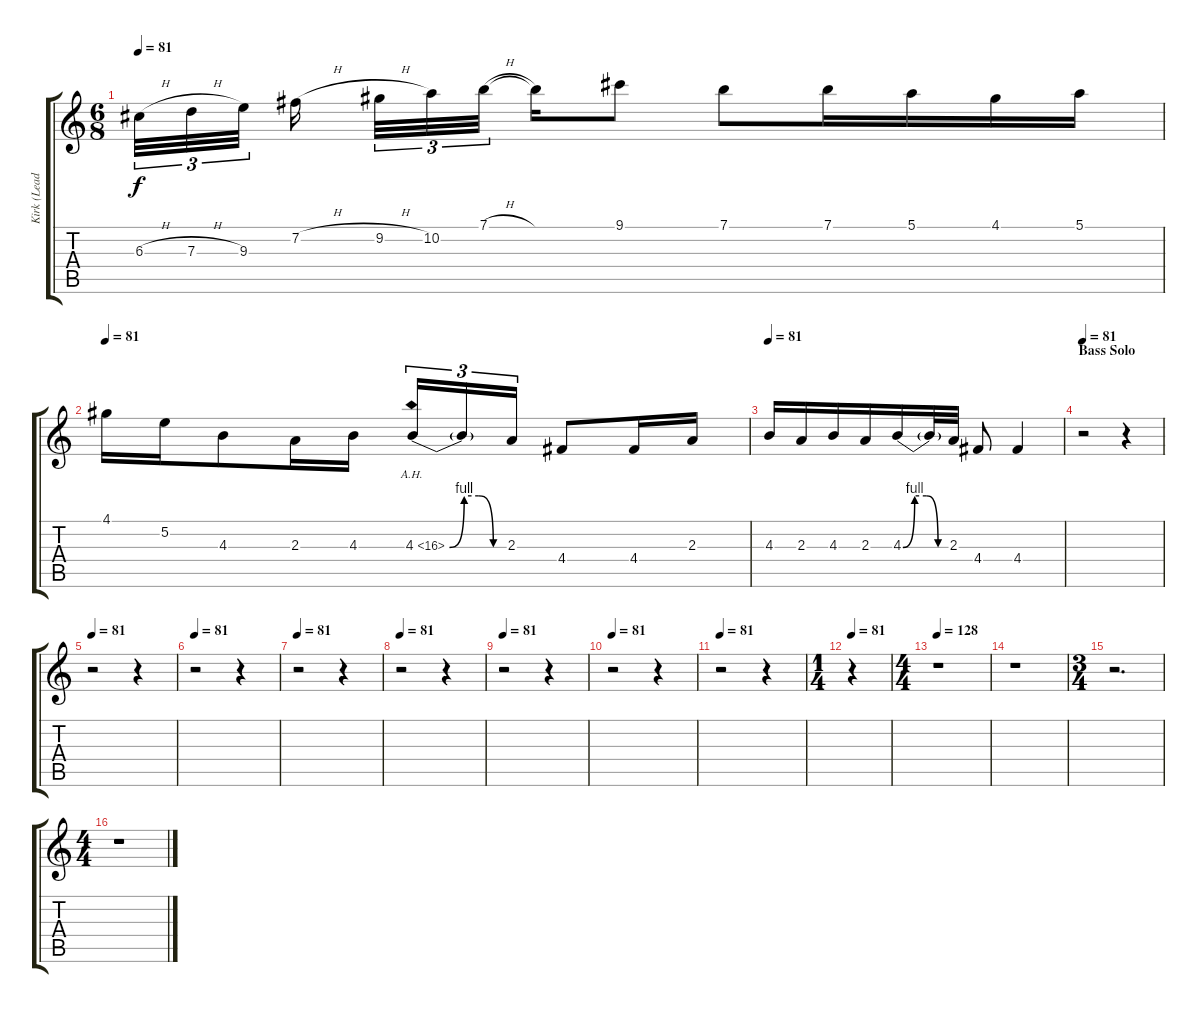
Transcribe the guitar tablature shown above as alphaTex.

\track ("Kirk (Lead Guitar)" "Kirk (Lead") {instrument distortionguitar}
\staff {score tabs}
\tuning (E4 B3 G3 D3 A2 E2) {hide}
\ts (6 8)
\tempo 81
\clef g2
\ks c
6.3{h}.32{tu (3 2) dy f} 7.3{h}.32{tu (3 2)} 9.3.32{tu (3 2)} 7.2{h}.16 9.2{h}.32{tu (3 2)} 10.2.32{tu (3 2)} 7.1{h}.32{tu (3 2)} 7.1{t}.16 9.1.8 7.1.8 7.1.16 5.1.16 4.1.16 5.1.16 |
\tempo 81
4.1.16 5.2.16 4.3.8 2.3.16 4.3.16 4.3{be (custom 0 0 15 4 30 4 45 0 60 0) ah 12}.16{tu (3 2)} 4.3{t}.16{tu (3 2)} 2.3.16{tu (3 2)} 4.4.8 4.4.16 2.3.16 |
\tempo 81
4.3.16 2.3.16 4.3.16 2.3.16 4.3{be (custom 0 0 15 4 30 4 45 0 60 0)}.16 4.3{t}.32 2.3.32 4.4.8 4.4.4 |
\section ("" "Bass Solo")
\tempo 81
r.2 r.4 |
\tempo 81
r.2 r.4 |
\tempo 81
r.2 r.4 |
\tempo 81
r.2 r.4 |
\tempo 81
r.2 r.4 |
\tempo 81
r.2 r.4 |
\tempo 81
r.2 r.4 |
\tempo 81
r.2 r.4 |
\ts (1 4)
\tempo 81
r.4 |
\ts (4 4)
\tempo 128
r.1 |
r.1 |
\ts (3 4)
r.2{d} |
\ts (4 4)
r.1
